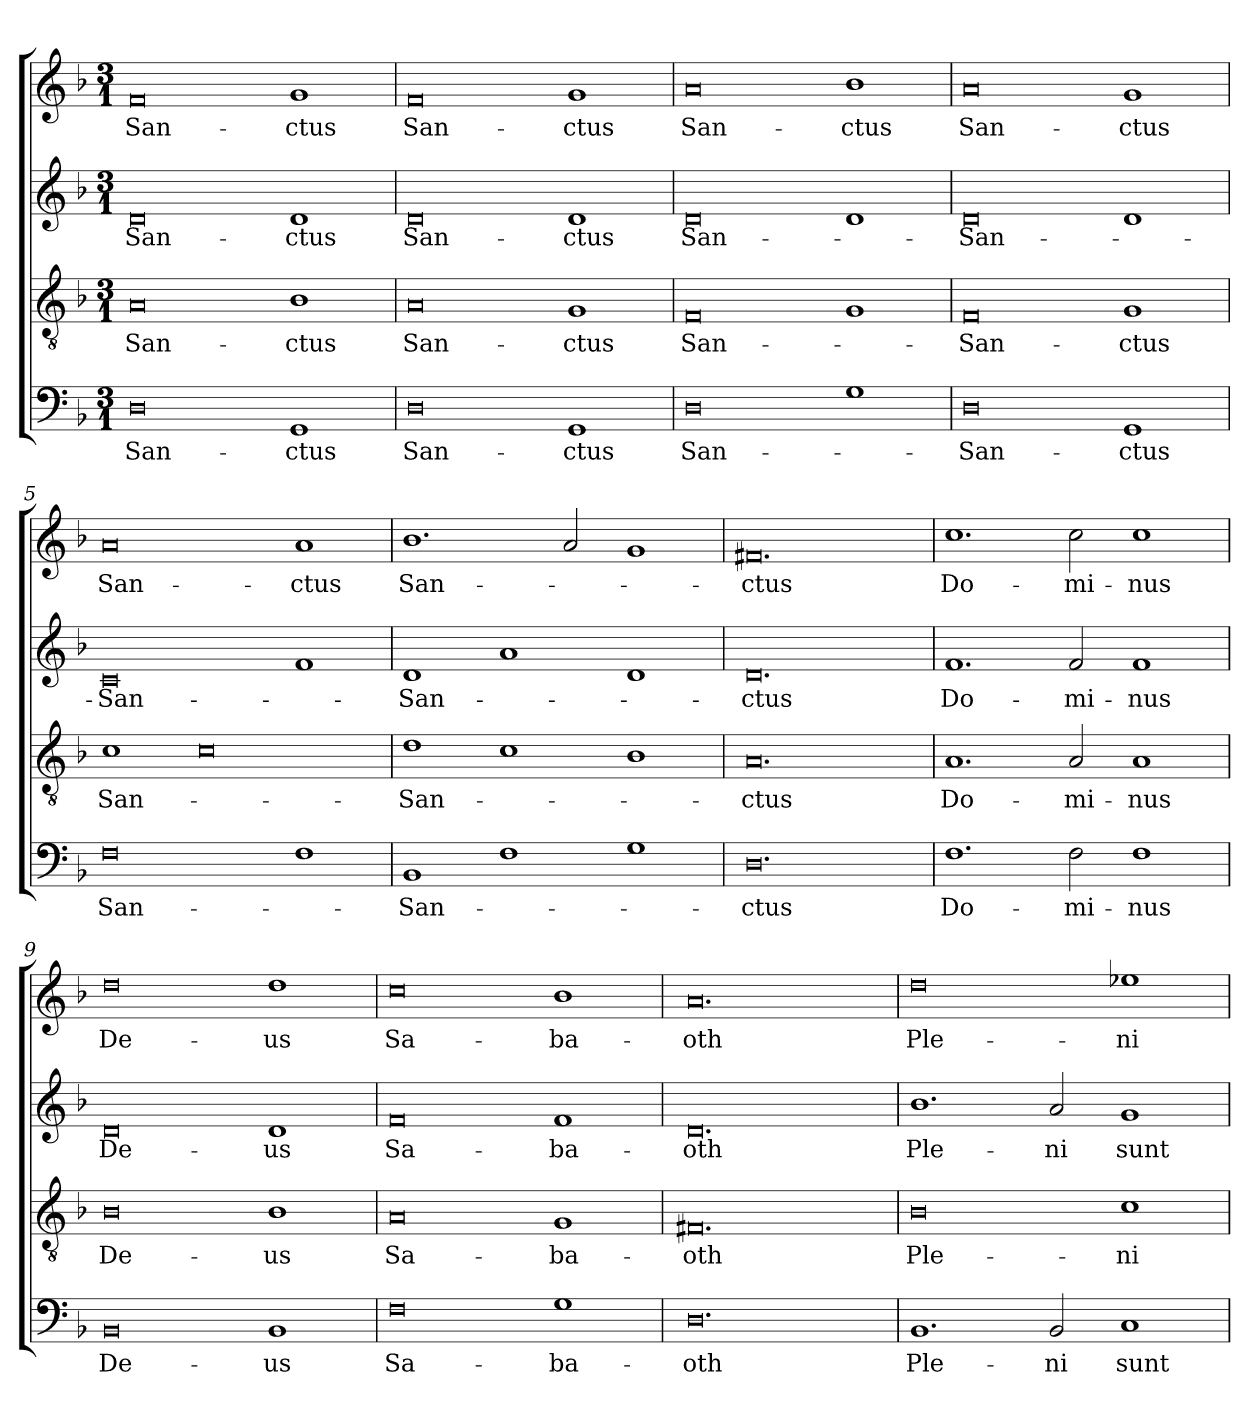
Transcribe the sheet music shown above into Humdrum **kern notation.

**kern	**text	**kern	**text	**kern	**text	**kern	**text
*part4	*part4	*part3	*part3	*part2	*part2	*part1	*part1
*staff4	*staff4	*staff3	*staff3	*staff2	*staff2	*staff1	*staff1
*clefF4	*	*clefGv2	*	*clefG2	*	*clefG2	*
*k[b-]	*	*k[b-]	*	*k[b-]	*	*k[b-]	*
*M3/1	*	*M3/1	*	*M3/1	*	*M3/1	*
=1	=1	=1	=1	=1	=1	=1	=1
0D	San-	0A	San-	0d	San-	0f	San-
1GG	-ctus	1B-	-ctus	1d	-ctus	1g	-ctus
=2	=2	=2	=2	=2	=2	=2	=2
0D	San-	0A	San-	0d	San-	0f	San-
1GG	-ctus	1G	-ctus	1d	-ctus	1g	-ctus
=3	=3	=3	=3	=3	=3	=3	=3
0D	San-	0F	San-	0d	San-	0a	San-
1G	.	1G	.	1d	.	1b-	-ctus
=4	=4	=4	=4	=4	=4	=4	=4
0D	-San-	0F	-San-	0d	-San-	0a	San-
1GG	-ctus	1G	-ctus	1d	.	1g	-ctus
=5	=5	=5	=5	=5	=5	=5	=5
0F	San-	1c	San-	0c	-San-	0a	San-
.	.	0c	.	.	.	.	.
1F	.	.	.	1f	.	1a	-ctus
=6	=6	=6	=6	=6	=6	=6	=6
1BB-	-San-	1d	-San-	1d	-San-	1.b-	San-
1F	.	1c	.	1a	.	.	.
.	.	.	.	.	.	2a	.
1G	.	1B-	.	1d	.	1g	.
=7	=7	=7	=7	=7	=7	=7	=7
0.D	ctus	0.A	ctus	0.d	ctus	0.f#X	ctus
=8	=8	=8	=8	=8	=8	=8	=8
1.F	-Do-	1.A	-Do-	1.f	-Do-	1.cc	-Do-
2F	-mi-	2A	-mi-	2f	-mi-	2cc	-mi-
1F	-nus	1A	-nus	1f	-nus	1cc	-nus
=9	=9	=9	=9	=9	=9	=9	=9
0BB-	De-	0B-	De-	0d	De-	0dd	De-
1BB-	-us	1B-	-us	1d	-us	1dd	-us
=10	=10	=10	=10	=10	=10	=10	=10
0F	Sa-	0A	Sa-	0f	Sa-	0cc	Sa-
1G	-ba-	1G	-ba-	1f	-ba-	1b-	-ba-
=11	=11	=11	=11	=11	=11	=11	=11
0.D	-oth	0.F#X	-oth	0.d	-oth	0.a	-oth
=12	=12	=12	=12	=12	=12	=12	=12
1.BB-	Ple-	0B-	Ple-	1.b-	Ple-	0dd	Ple-
2BB-	-ni	.	.	2a	-ni	.	.
1C	sunt	1c	-ni	1g	sunt	1ee-X	-ni
=	=	=	=	=	=	=	=
*-	*-	*-	*-	*-	*-	*-	*-
